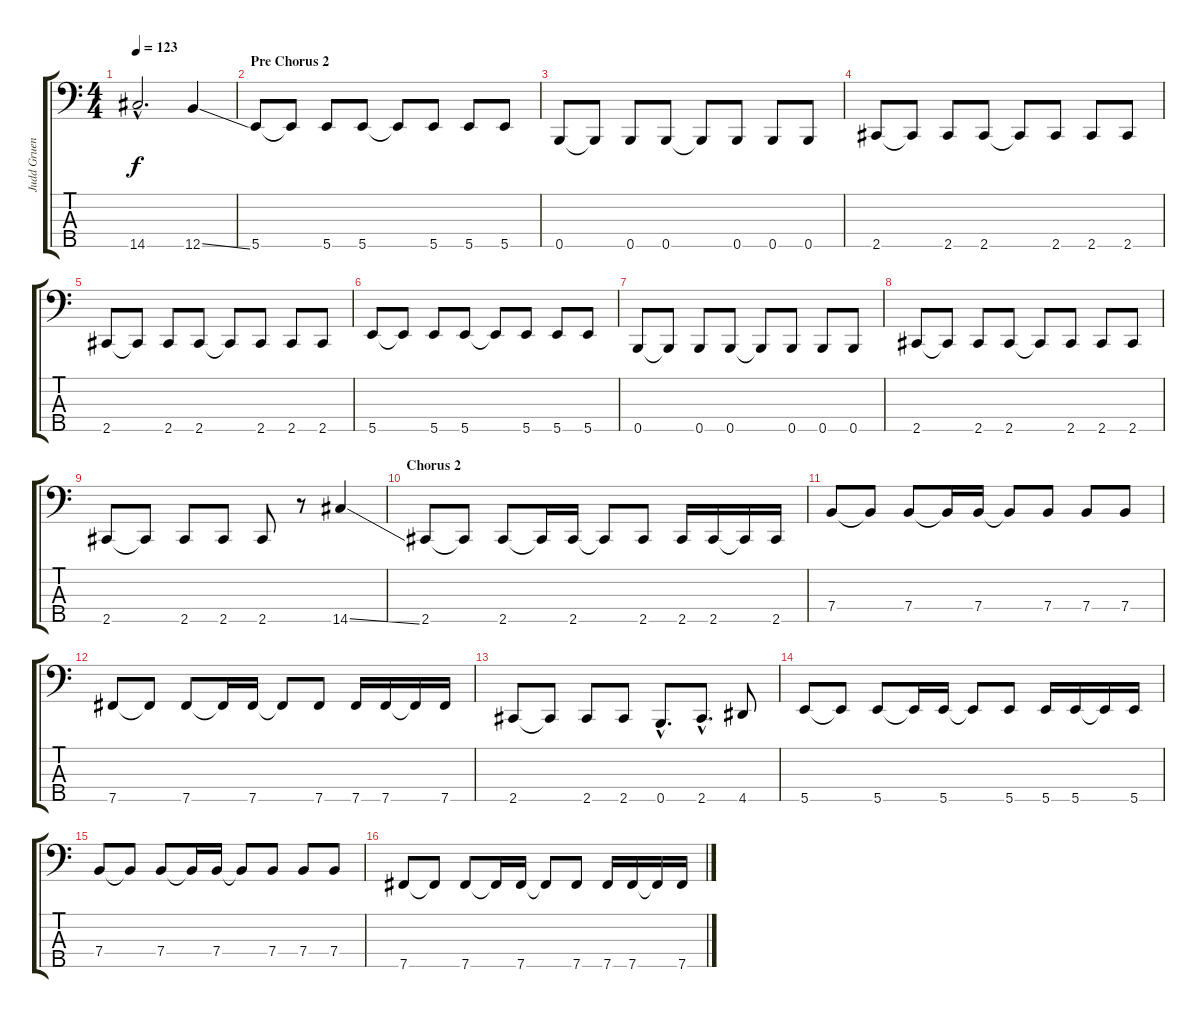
\track ("Judd Gruenbaum (Volume Effect)" "Judd Gruen") {instrument electricbasspick}
\staff {score tabs}
\tuning (G2 D2 A1 E1 B0) {hide}
\ts (4 4)
\tempo 123
\clef f4
\ks c
14.5{hac}.2{d dy f} 12.5{ss}.4 |
\section ("" "Pre Chorus 2")
5.5.8 5.5{t}.8 5.5.8 5.5.8 5.5{t}.8 5.5.8 5.5.8 5.5.8 |
0.5.8 0.5{t}.8 0.5.8 0.5.8 0.5{t}.8 0.5.8 0.5.8 0.5.8 |
2.5.8 2.5{t}.8 2.5.8 2.5.8 2.5{t}.8 2.5.8 2.5.8 2.5.8 |
2.5.8 2.5{t}.8 2.5.8 2.5.8 2.5{t}.8 2.5.8 2.5.8 2.5.8 |
5.5.8 5.5{t}.8 5.5.8 5.5.8 5.5{t}.8 5.5.8 5.5.8 5.5.8 |
0.5.8 0.5{t}.8 0.5.8 0.5.8 0.5{t}.8 0.5.8 0.5.8 0.5.8 |
2.5.8 2.5{t}.8 2.5.8 2.5.8 2.5{t}.8 2.5.8 2.5.8 2.5.8 |
2.5.8 2.5{t}.8 2.5.8 2.5.8 2.5.8 r.8 14.5{ss}.4 |
\section ("" "Chorus 2")
2.5.8 2.5{t}.8 2.5.8 2.5{t}.16 2.5.16 2.5{t}.8 2.5.8 2.5.16 2.5.16 2.5{t}.16 2.5.16 |
7.4.8 7.4{t}.8 7.4.8 7.4{t}.16 7.4.16 7.4{t}.8 7.4.8 7.4.8 7.4.8 |
7.5.8 7.5{t}.8 7.5.8 7.5{t}.16 7.5.16 7.5{t}.8 7.5.8 7.5.16 7.5.16 7.5{t}.16 7.5.16 |
2.5.8 2.5{t}.8 2.5.8 2.5.8 0.5{hac}.8{d} 2.5{hac}.8{d} 4.5.8 |
5.5.8 5.5{t}.8 5.5.8 5.5{t}.16 5.5.16 5.5{t}.8 5.5.8 5.5.16 5.5.16 5.5{t}.16 5.5.16 |
7.4.8 7.4{t}.8 7.4.8 7.4{t}.16 7.4.16 7.4{t}.8 7.4.8 7.4.8 7.4.8 |
7.5.8 7.5{t}.8 7.5.8 7.5{t}.16 7.5.16 7.5{t}.8 7.5.8 7.5.16 7.5.16 7.5{t}.16 7.5.16
